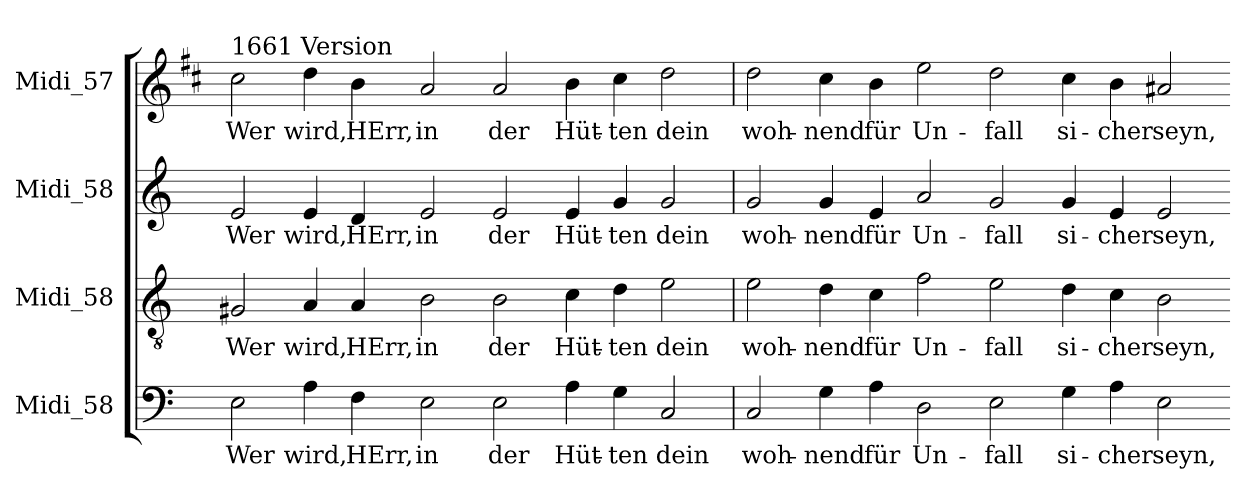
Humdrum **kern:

**kern	**text	**kern	**text	**kern	**text	**kern	**text
*part4	*part4	*part3	*part3	*part2	*part2	*part1	*part1
*staff4	*staff4	*staff3	*staff3	*staff2	*staff2	*staff1	*staff1
*I"Midi_58	*	*I"Midi_58	*	*I"Midi_58	*	*I"Midi_57	*
*clefF4	*	*clefGv2	*	*clefG2	*	*clefG2	*
*	*	*	*	*	*	*ITrd1c2	*
*k[]	*	*k[]	*	*k[]	*	*k[]	*
*C:	*	*C:	*	*C:	*	*C:	*
=1	=1	=1	=1	=1	=1	=1	=1
!	!	!	!	!	!	!LO:TX:a:t=1661 Version	!
!	!LO:LY:b	!	!LO:LY:b	!	!LO:LY:b	!	!LO:LY:b
2E	Wer	2G#X	Wer	2e	Wer	2b	Wer
!	!LO:LY:b	!	!LO:LY:b	!	!LO:LY:b	!	!LO:LY:b
4A	wird,	4A	wird,	4e	wird,	4cc	wird,
!	!LO:LY:b	!	!LO:LY:b	!	!LO:LY:b	!	!LO:LY:b
4F	HErr,	4A	HErr,	4d	HErr,	4a	HErr,
!	!LO:LY:b	!	!LO:LY:b	!	!LO:LY:b	!	!LO:LY:b
2E	in	2B	in	2e	in	2g	in
!	!LO:LY:b	!	!LO:LY:b	!	!LO:LY:b	!	!LO:LY:b
2E	der	2B	der	2e	der	2g	der
!	!LO:LY:b	!	!LO:LY:b	!	!LO:LY:b	!	!LO:LY:b
4A	Hüt-	4c	Hüt-	4e	Hüt-	4a	Hüt-
!	!LO:LY:b	!	!LO:LY:b	!	!LO:LY:b	!	!LO:LY:b
4G	-ten	4d	-ten	4g	-ten	4b	-ten
!	!LO:LY:b	!	!LO:LY:b	!	!LO:LY:b	!	!LO:LY:b
2C	dein	2e	dein	2g	dein	2cc	dein
=2	=2	=2	=2	=2	=2	=2	=2
!	!LO:LY:b	!	!LO:LY:b	!	!LO:LY:b	!	!LO:LY:b
2C	woh-	2e	woh-	2g	woh-	2cc	woh-
!	!LO:LY:b	!	!LO:LY:b	!	!LO:LY:b	!	!LO:LY:b
4G	-nend	4d	-nend	4g	-nend	4b	-nend
!	!LO:LY:b	!	!LO:LY:b	!	!LO:LY:b	!	!LO:LY:b
4A	für	4c	für	4e	für	4a	für
!	!LO:LY:b	!	!LO:LY:b	!	!LO:LY:b	!	!LO:LY:b
2D	Un-	2f	Un-	2a	Un-	2dd	Un-
!	!LO:LY:b	!	!LO:LY:b	!	!LO:LY:b	!	!LO:LY:b
2E	-fall	2e	-fall	2g	-fall	2cc	-fall
!	!LO:LY:b	!	!LO:LY:b	!	!LO:LY:b	!	!LO:LY:b
4G	si-	4d	si-	4g	si-	4b	si-
!	!LO:LY:b	!	!LO:LY:b	!	!LO:LY:b	!	!LO:LY:b
4A	-cher	4c	-cher	4e	-cher	4a	-cher
!	!LO:LY:b	!	!LO:LY:b	!	!LO:LY:b	!	!LO:LY:b
2E	seyn,	2B	seyn,	2e	seyn,	2g#X	seyn,
=-	=-	=-	=-	=-	=-	=-	=-
*-	*-	*-	*-	*-	*-	*-	*-
